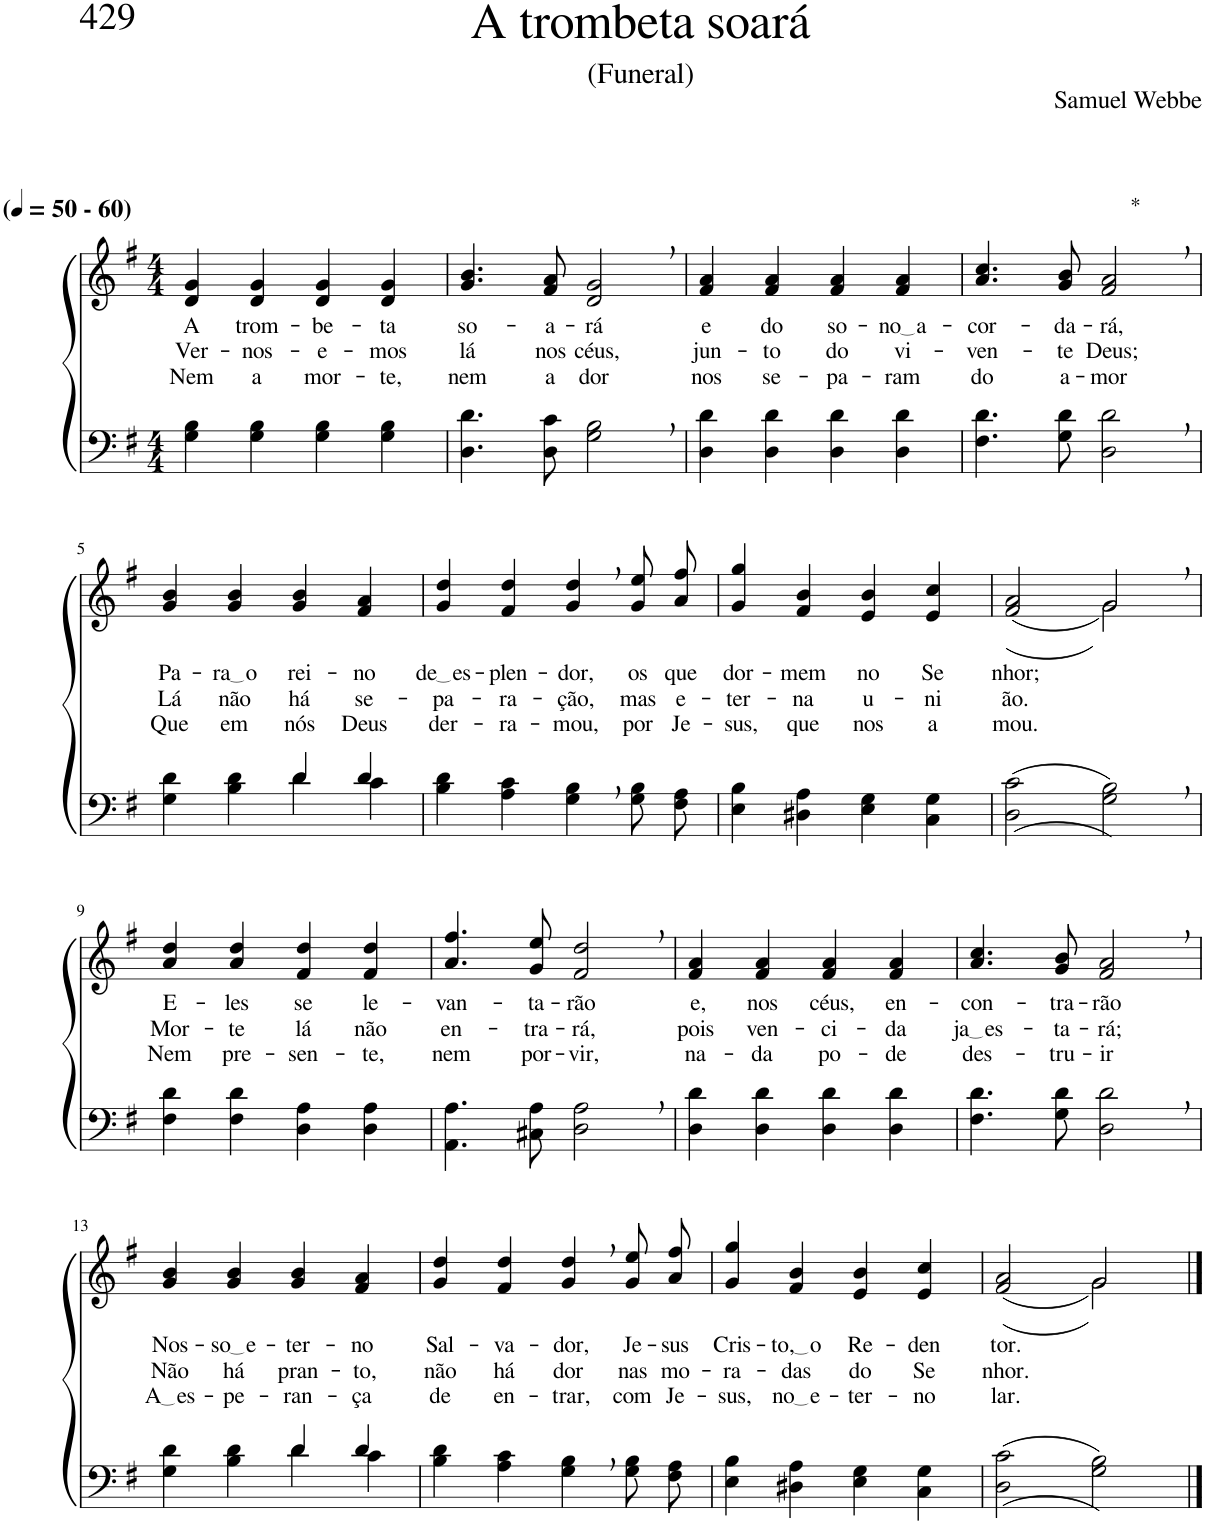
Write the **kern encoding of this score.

**kern	**kern	**text	**text	**text
*part2	*part1	*part1	*part1	*part1
*staff2	*staff1	*staff1	*staff1	*staff1
*I"Parte III e IV	*I"Parte I e II	*	*	*
*clefF4	*clefG2	*	*	*
*Trd2c3	*Trd2c3	*	*	*
*k[f#]	*k[f#]	*	*	*
*M4/4	*M4/4	*	*	*
*MM50	*MM50	*	*	*
=1	=1	=1	=1	=1
!	!LO:TX:a:B:t=(	!	!	!
!	!LO:TX:a:B:t=- 60)	!	!	!
!	!	!LO:LY:b	!LO:LY:b	!LO:LY:b
4G\ 4B\	4d/ 4g/	A	Ver-	Nem
!	!	!LO:LY:b	!LO:LY:b	!LO:LY:b
4G\ 4B\	4d/ 4g/	trom-	-nos-	a
!	!	!LO:LY:b	!LO:LY:b	!LO:LY:b
4G\ 4B\	4d/ 4g/	-be-	-e-	mor-
!	!	!LO:LY:b	!LO:LY:b	!LO:LY:b
4G\ 4B\	4d/ 4g/	-ta	-mos	-te,
=2	=2	=2	=2	=2
!	!	!LO:LY:b	!LO:LY:b	!LO:LY:b
4.D\ 4.d\	4.g/ 4.b/	so-	lá	nem
!	!	!LO:LY:b	!LO:LY:b	!LO:LY:b
8D\ 8c\	8f#/ 8a/	-a-	nos	a
!	!	!LO:LY:b	!LO:LY:b	!LO:LY:b
2G\, 2B\,	2d/, 2g/,	-rá	céus,	dor
=3	=3	=3	=3	=3
!	!	!LO:LY:b	!LO:LY:b	!LO:LY:b
4D\ 4d\	4f#/ 4a/	e	jun-	nos
!	!	!LO:LY:b	!LO:LY:b	!LO:LY:b
4D\ 4d\	4f#/ 4a/	do	-to	se-
!	!	!LO:LY:b	!LO:LY:b	!LO:LY:b
4D\ 4d\	4f#/ 4a/	so-	do	-pa-
!	!	!LO:LY:b	!LO:LY:b	!LO:LY:b
4D\ 4d\	4f#/ 4a/	no a	vi-	-ram
=4	=4	=4	=4	=4
!	!	!LO:LY:b	!LO:LY:b	!LO:LY:b
4.F#\ 4.d\	4.a/ 4.cc/	-cor-	-ven-	do
!	!	!LO:LY:b	!LO:LY:b	!LO:LY:b
8G\ 8d\	8g/ 8b/	-da-	-te	a-
!	!LO:TX:a:t=*	!	!	!
!	!	!LO:LY:b	!LO:LY:b	!LO:LY:b
2D\, 2d\,	2f#/, 2a/,	-rá,	Deus;	-mor
!!LO:LB:g=z
=5	=5	=5	=5	=5
*^	*	*	*	*
!	!	!	!LO:LY:b	!LO:LY:b	!LO:LY:b
2ryy	4G\ 4d\	4g/ 4b/	Pa-	Lá	Que
!	!	!	!LO:LY:b	!LO:LY:b	!LO:LY:b
.	4B\ 4d\	4g/ 4b/	ra o	não	em
!	!	!	!LO:LY:b	!LO:LY:b	!LO:LY:b
4d/	4d\	4g/ 4b/	rei-	há	nós
!	!	!	!LO:LY:b	!LO:LY:b	!LO:LY:b
4d/	4c\	4f#/ 4a/	-no	se-	Deus
=6	=6	=6	=6	=6	=6
!	!	!	!LO:LY:b	!LO:LY:b	!LO:LY:b
*v	*v	*	*	*	*
4B\ 4d\	4g/ 4dd/	de es	-pa-	der-
!	!	!LO:LY:b	!LO:LY:b	!LO:LY:b
4A\ 4c\	4f#/ 4dd/	-plen-	-ra-	-ra-
!	!	!LO:LY:b	!LO:LY:b	!LO:LY:b
4G\, 4B\,	4g/, 4dd/,	-dor,	-ção,	-mou,
!	!	!LO:LY:b	!LO:LY:b	!LO:LY:b
8G\ 8B\L	8g\ 8ee\L	os	mas	por
!	!	!LO:LY:b	!LO:LY:b	!LO:LY:b
8F#\ 8A\J	8a\ 8ff#\J	que	e-	Je-
=7	=7	=7	=7	=7
!	!	!LO:LY:b	!LO:LY:b	!LO:LY:b
4E\ 4B\	4g/ 4gg/	dor-	-ter-	-sus,
!	!	!LO:LY:b	!LO:LY:b	!LO:LY:b
4D#X\ 4A\	4f#/ 4b/	-mem	-na	que
!	!	!LO:LY:b	!LO:LY:b	!LO:LY:b
4E\ 4G\	4e/ 4b/	no	u-	nos
!	!	!LO:LY:b	!LO:LY:b	!LO:LY:b
4C\ 4G\	4e/ 4cc/	Se-	-ni-	a-
=8	=8	=8	=8	=8
*	*^	*	*	*
!	!	!	!LO:LY:b	!LO:LY:b	!LO:LY:b
2D\ 2c\	2ryy	((2f#/ 2a/	-nhor;	-ão.	-mou.
2G\, 2B\,))	((2g,\	2g/	.	.	.
!!LO:LB:g=z
=9	=9	=9	=9	=9	=9
!	!	!	!LO:LY:b	!LO:LY:b	!LO:LY:b
*	*v	*v	*	*	*
4F#\ 4d\	4a/ 4dd/	E-	Mor-	Nem
!	!	!LO:LY:b	!LO:LY:b	!LO:LY:b
4F#\ 4d\	4a/ 4dd/	-les	-te	pre-
!	!	!LO:LY:b	!LO:LY:b	!LO:LY:b
4D\ 4A\	4f#/ 4dd/	se	lá	-sen-
!	!	!LO:LY:b	!LO:LY:b	!LO:LY:b
4D\ 4A\	4f#/ 4dd/	le-	não	-te,
=10	=10	=10	=10	=10
!	!	!LO:LY:b	!LO:LY:b	!LO:LY:b
4.AA\ 4.A\	4.a/ 4.ff#/	-van-	en-	nem
!	!	!LO:LY:b	!LO:LY:b	!LO:LY:b
8C#X\ 8A\	8g/ 8ee/	-ta-	-tra-	por-
!	!	!LO:LY:b	!LO:LY:b	!LO:LY:b
2D\, 2A\,	2f#/, 2dd/,	-rão	-rá,	-vir,
=11	=11	=11	=11	=11
!	!	!LO:LY:b	!LO:LY:b	!LO:LY:b
4D\ 4d\	4f#/ 4a/	e,	pois	na-
!	!	!LO:LY:b	!LO:LY:b	!LO:LY:b
4D\ 4d\	4f#/ 4a/	nos	ven-	-da
!	!	!LO:LY:b	!LO:LY:b	!LO:LY:b
4D\ 4d\	4f#/ 4a/	céus,	-ci-	po-
!	!	!LO:LY:b	!LO:LY:b	!LO:LY:b
4D\ 4d\	4f#/ 4a/	en-	-da	-de
=12	=12	=12	=12	=12
!	!	!LO:LY:b	!LO:LY:b	!LO:LY:b
4.F#\ 4.d\	4.a/ 4.cc/	-con-	ja es	des-
!	!	!LO:LY:b	!LO:LY:b	!LO:LY:b
8G\ 8d\	8g/ 8b/	-tra-	-ta-	-tru-
!	!	!LO:LY:b	!LO:LY:b	!LO:LY:b
2D\, 2d\,	2f#/, 2a/,	-rão	-rá;	-ir
!!LO:LB:g=z
=13	=13	=13	=13	=13
*^	*	*	*	*
!	!	!	!LO:LY:b	!LO:LY:b	!LO:LY:b
2ryy	4G\ 4d\	4g/ 4b/	Nos-	Não	A es
!	!	!	!LO:LY:b	!LO:LY:b	!LO:LY:b
.	4B\ 4d\	4g/ 4b/	so e	há	-pe-
!	!	!	!LO:LY:b	!LO:LY:b	!LO:LY:b
4d/	4d\	4g/ 4b/	-ter-	pran-	-ran-
!	!	!	!LO:LY:b	!LO:LY:b	!LO:LY:b
4d/	4c\	4f#/ 4a/	-no	-to,	-ça
=14	=14	=14	=14	=14	=14
!	!	!	!LO:LY:b	!LO:LY:b	!LO:LY:b
*v	*v	*	*	*	*
4B\ 4d\	4g/ 4dd/	Sal-	não	de
!	!	!LO:LY:b	!LO:LY:b	!LO:LY:b
4A\ 4c\	4f#/ 4dd/	-va-	há	en-
!	!	!LO:LY:b	!LO:LY:b	!LO:LY:b
4G\, 4B\,	4g/, 4dd/,	-dor,	dor	-trar,
!	!	!LO:LY:b	!LO:LY:b	!LO:LY:b
8G\ 8B\L	8g\ 8ee\L	Je-	nas	com
!	!	!LO:LY:b	!LO:LY:b	!LO:LY:b
8F#\ 8A\J	8a\ 8ff#\J	-sus	mo-	Je-
=15	=15	=15	=15	=15
!	!	!LO:LY:b	!LO:LY:b	!LO:LY:b
4E\ 4B\	4g/ 4gg/	Cris-	-ra-	-sus,
!	!	!LO:LY:b	!LO:LY:b	!LO:LY:b
4D#X\ 4A\	4f#/ 4b/	to, o	-das	no e
!	!	!LO:LY:b	!LO:LY:b	!LO:LY:b
4E\ 4G\	4e/ 4b/	Re-	do	-ter-
!	!	!LO:LY:b	!LO:LY:b	!LO:LY:b
4C\ 4G\	4e/ 4cc/	-den-	Se-	-no
=16	=16	=16	=16	=16
*	*^	*	*	*
!	!	!	!LO:LY:b	!LO:LY:b	!LO:LY:b
((2D\ 2c\	2ryy	((2f#/ 2a/	-tor.	-nhor.	lar.
2G\ 2B\))	2g\))	2g/	.	.	.
*	*v	*v	*	*	*
==	==	==	==	==
*-	*-	*-	*-	*-
